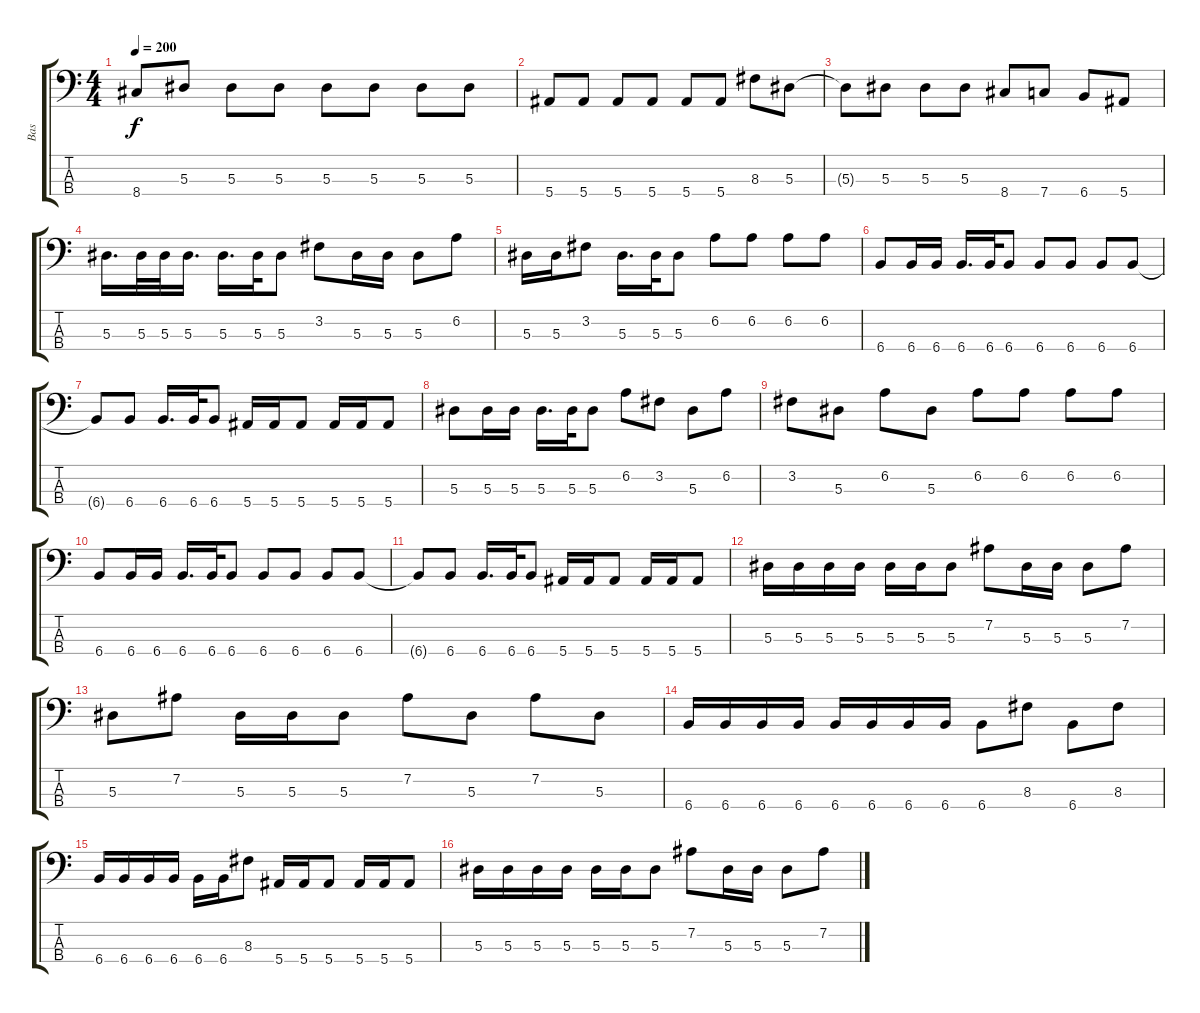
\track ("Bas" "Bas") {instrument electricbassfinger}
\staff {score tabs}
\tuning (Ab2 Eb2 Bb1 F1) {hide}
\ts (4 4)
\tempo 200
\clef f4
\ks c
8.4{t}.8{dy f} 5.3.8 5.3.8 5.3.8 5.3.8 5.3.8 5.3.8 5.3.8 |
5.4.8 5.4.8 5.4.8 5.4.8 5.4.8 5.4.8 8.3.8 5.3.8 |
5.3{t}.8 5.3.8 5.3.8 5.3.8 8.4.8 7.4.8 6.4.8 5.4.8 |
5.3.16{d} 5.3.32 5.3.32 5.3.16{d} 5.3.16{d} 5.3.32 5.3.8 3.2.8 5.3.16 5.3.16 5.3.8 6.2.8 |
5.3.16 5.3.16 3.2.8 5.3.16{d} 5.3.32 5.3.8 6.2.8 6.2.8 6.2.8 6.2.8 |
6.4.8 6.4.16 6.4.16 6.4.16{d} 6.4.32 6.4.8 6.4.8 6.4.8 6.4.8 6.4.8 |
6.4{t}.8 6.4.8 6.4.16{d} 6.4.32 6.4.8 5.4.16 5.4.16 5.4.8 5.4.16 5.4.16 5.4.8 |
5.3.8 5.3.16 5.3.16 5.3.16{d} 5.3.32 5.3.8 6.2.8 3.2.8 5.3.8 6.2.8 |
3.2.8 5.3.8 6.2.8 5.3.8 6.2.8 6.2.8 6.2.8 6.2.8 |
6.4.8 6.4.16 6.4.16 6.4.16{d} 6.4.32 6.4.8 6.4.8 6.4.8 6.4.8 6.4.8 |
6.4{t}.8 6.4.8 6.4.16{d} 6.4.32 6.4.8 5.4.16 5.4.16 5.4.8 5.4.16 5.4.16 5.4.8 |
5.3.16 5.3.16 5.3.16 5.3.16 5.3.16 5.3.16 5.3.8 7.2.8 5.3.16 5.3.16 5.3.8 7.2.8 |
5.3.8 7.2.8 5.3.16 5.3.16 5.3.8 7.2.8 5.3.8 7.2.8 5.3.8 |
6.4.16 6.4.16 6.4.16 6.4.16 6.4.16 6.4.16 6.4.16 6.4.16 6.4.8 8.3.8 6.4.8 8.3.8 |
6.4.16 6.4.16 6.4.16 6.4.16 6.4.16 6.4.16 8.3.8 5.4.16 5.4.16 5.4.8 5.4.16 5.4.16 5.4.8 |
5.3.16 5.3.16 5.3.16 5.3.16 5.3.16 5.3.16 5.3.8 7.2.8 5.3.16 5.3.16 5.3.8 7.2.8
